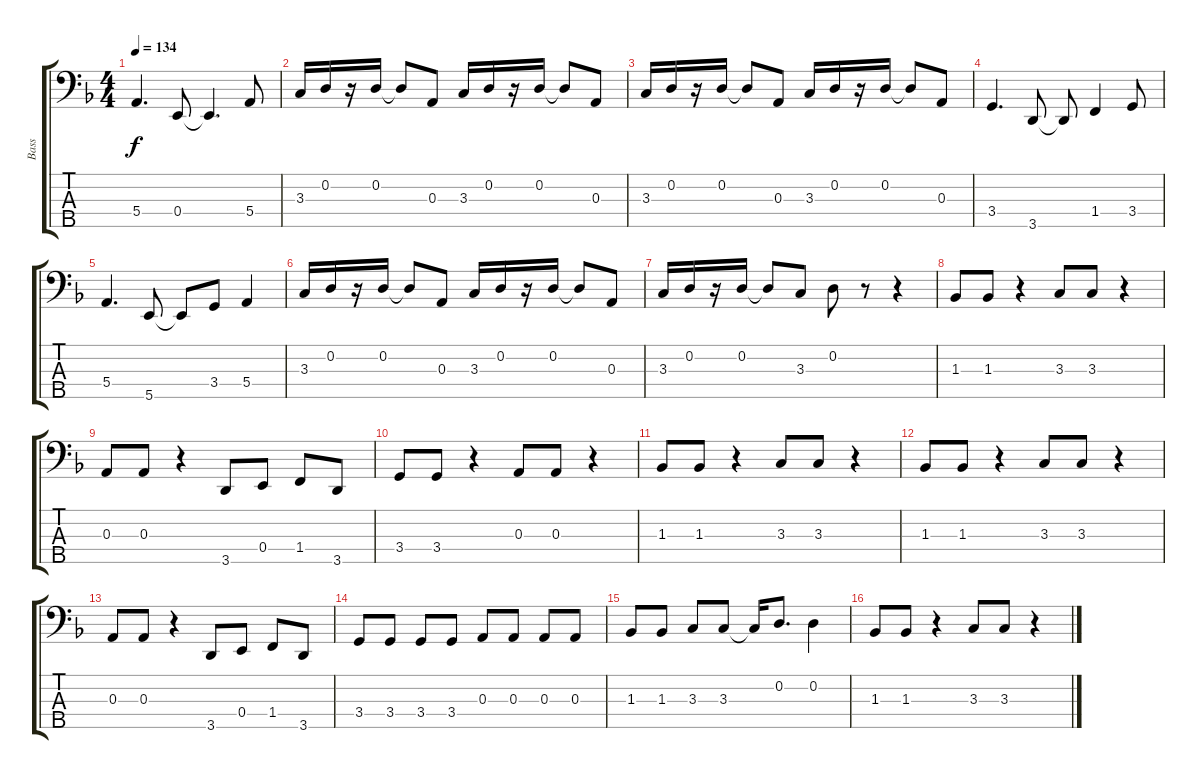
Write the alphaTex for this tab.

\track ("Bass" "Bass") {instrument electricbassfinger}
\staff {score tabs}
\tuning (G2 D2 A1 E1 B0) {hide}
\ts (4 4)
\tempo 134
\clef f4
\ks f
5.4.4{d dy f} 0.4.8 0.4{t}.4{d} 5.4.8 |
3.3.16 0.2.16 r.16 0.2.16 0.2{t}.8 0.3.8 3.3.16 0.2.16 r.16 0.2.16 0.2{t}.8 0.3.8 |
3.3.16 0.2.16 r.16 0.2.16 0.2{t}.8 0.3.8 3.3.16 0.2.16 r.16 0.2.16 0.2{t}.8 0.3.8 |
3.4.4{d} 3.5.8 3.5{t}.8 1.4.4 3.4.8 |
5.4.4{d} 5.5.8 5.5{t}.8 3.4.8 5.4.4 |
3.3.16 0.2.16 r.16 0.2.16 0.2{t}.8 0.3.8 3.3.16 0.2.16 r.16 0.2.16 0.2{t}.8 0.3.8 |
3.3.16 0.2.16 r.16 0.2.16 0.2{t}.8 3.3.8 0.2.8 r.8 r.4 |
1.3.8 1.3.8 r.4 3.3.8 3.3.8 r.4 |
0.3.8 0.3.8 r.4 3.5.8 0.4.8 1.4.8 3.5.8 |
3.4.8 3.4.8 r.4 0.3.8 0.3.8 r.4 |
1.3.8 1.3.8 r.4 3.3.8 3.3.8 r.4 |
1.3.8 1.3.8 r.4 3.3.8 3.3.8 r.4 |
0.3.8 0.3.8 r.4 3.5.8 0.4.8 1.4.8 3.5.8 |
3.4.8 3.4.8 3.4.8 3.4.8 0.3.8 0.3.8 0.3.8 0.3.8 |
1.3.8 1.3.8 3.3.8 3.3.8 3.3{t}.16 0.2.8{d} 0.2.4 |
1.3.8 1.3.8 r.4 3.3.8 3.3.8 r.4
